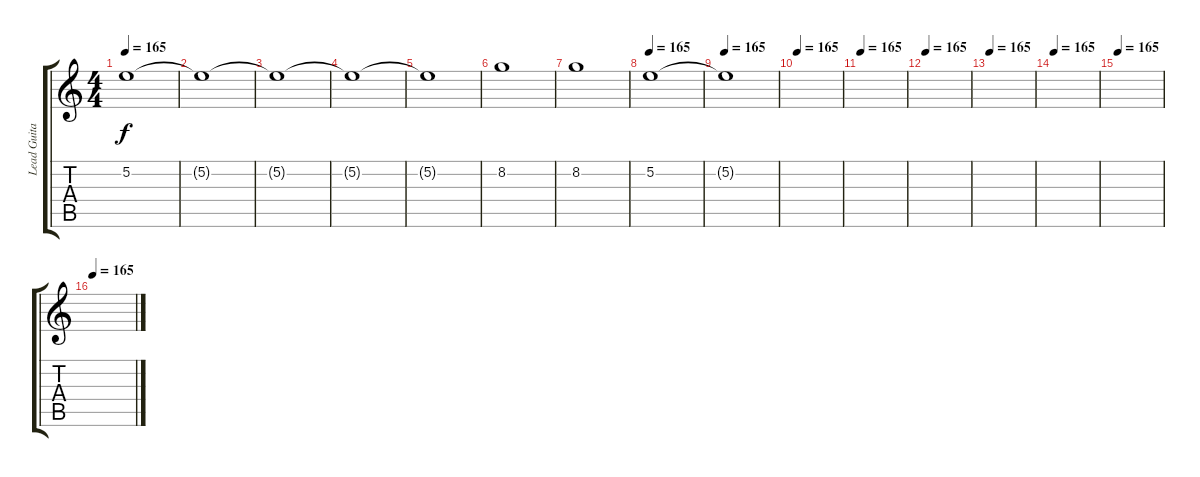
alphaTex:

\track ("Lead Guitar I" "Lead Guita") {instrument distortionguitar}
\staff {score tabs}
\tuning (E4 B3 G3 D3 A2 E2) {hide}
\ts (4 4)
\tempo 165
\clef g2
\ks c
5.2{t}.1{dy f} |
5.2{t}.1 |
5.2{t}.1 |
5.2{t}.1 |
5.2{t}.1 |
8.2.1 |
8.2.1 |
\tempo 165
5.2.1 |
\tempo 165
5.2{t}.1 |
\tempo 165
|
\tempo 165
|
\tempo 165
|
\tempo 165
|
\tempo 165
|
\tempo 165
|
\tempo 165
